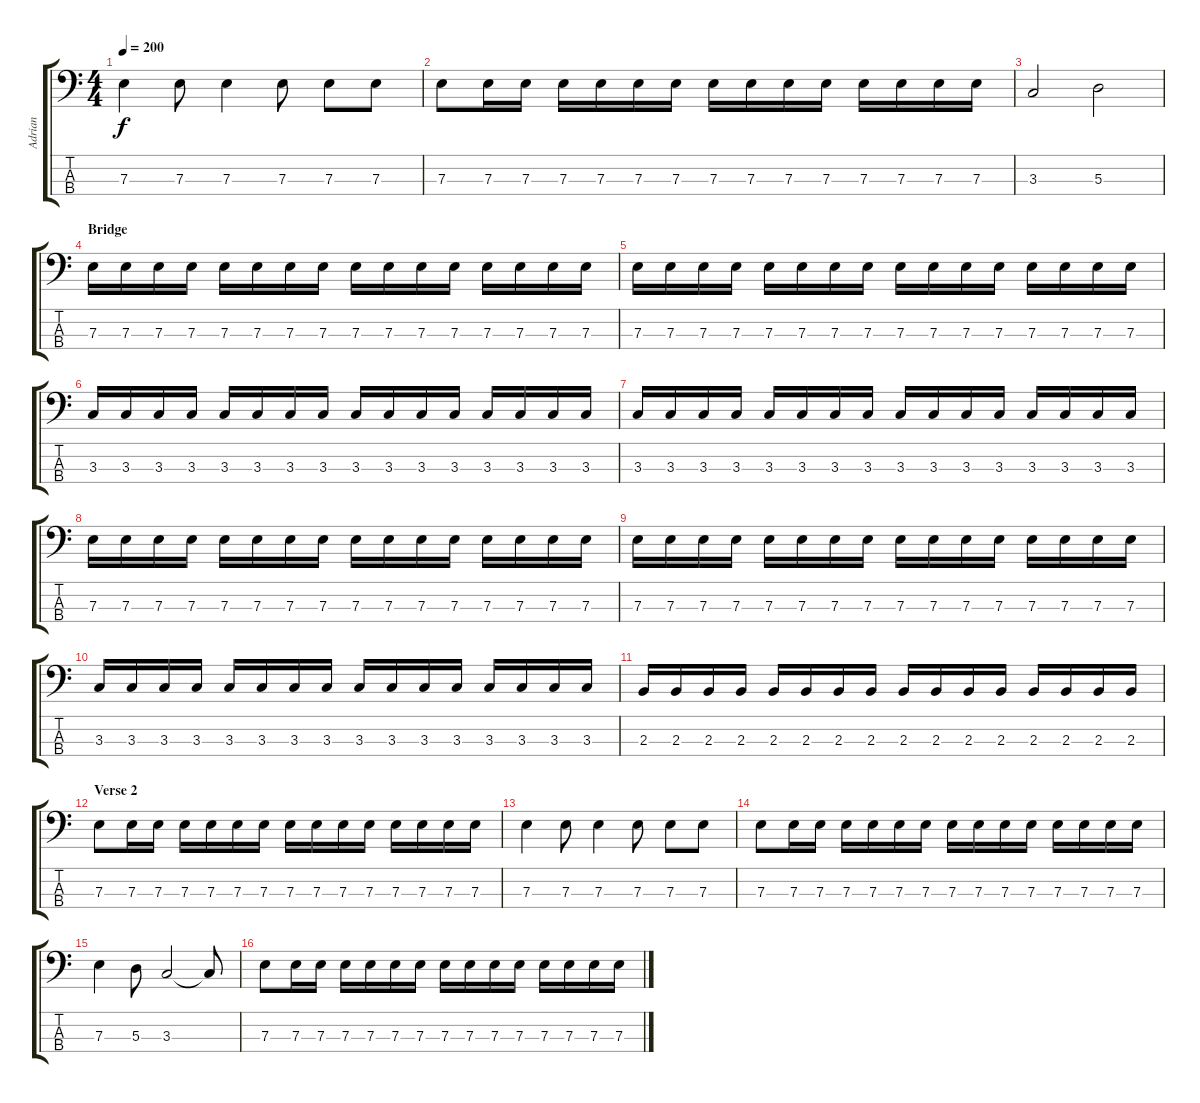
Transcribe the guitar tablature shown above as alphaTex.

\track ("Adrian" "Adrian") {instrument electricbasspick}
\staff {score tabs}
\tuning (G2 D2 A1 E1) {hide}
\ts (4 4)
\tempo 200
\clef f4
\ks c
7.3.4{dy f} 7.3.8 7.3.4 7.3.8 7.3.8 7.3.8 |
7.3.8 7.3.16 7.3.16 7.3.16 7.3.16 7.3.16 7.3.16 7.3.16 7.3.16 7.3.16 7.3.16 7.3.16 7.3.16 7.3.16 7.3.16 |
3.3.2 5.3.2 |
\section ("" "Bridge")
7.3.16 7.3.16 7.3.16 7.3.16 7.3.16 7.3.16 7.3.16 7.3.16 7.3.16 7.3.16 7.3.16 7.3.16 7.3.16 7.3.16 7.3.16 7.3.16 |
7.3.16 7.3.16 7.3.16 7.3.16 7.3.16 7.3.16 7.3.16 7.3.16 7.3.16 7.3.16 7.3.16 7.3.16 7.3.16 7.3.16 7.3.16 7.3.16 |
3.3.16 3.3.16 3.3.16 3.3.16 3.3.16 3.3.16 3.3.16 3.3.16 3.3.16 3.3.16 3.3.16 3.3.16 3.3.16 3.3.16 3.3.16 3.3.16 |
3.3.16 3.3.16 3.3.16 3.3.16 3.3.16 3.3.16 3.3.16 3.3.16 3.3.16 3.3.16 3.3.16 3.3.16 3.3.16 3.3.16 3.3.16 3.3.16 |
7.3.16 7.3.16 7.3.16 7.3.16 7.3.16 7.3.16 7.3.16 7.3.16 7.3.16 7.3.16 7.3.16 7.3.16 7.3.16 7.3.16 7.3.16 7.3.16 |
7.3.16 7.3.16 7.3.16 7.3.16 7.3.16 7.3.16 7.3.16 7.3.16 7.3.16 7.3.16 7.3.16 7.3.16 7.3.16 7.3.16 7.3.16 7.3.16 |
3.3.16 3.3.16 3.3.16 3.3.16 3.3.16 3.3.16 3.3.16 3.3.16 3.3.16 3.3.16 3.3.16 3.3.16 3.3.16 3.3.16 3.3.16 3.3.16 |
2.3.16 2.3.16 2.3.16 2.3.16 2.3.16 2.3.16 2.3.16 2.3.16 2.3.16 2.3.16 2.3.16 2.3.16 2.3.16 2.3.16 2.3.16 2.3.16 |
\section ("" "Verse 2")
7.3.8 7.3.16 7.3.16 7.3.16 7.3.16 7.3.16 7.3.16 7.3.16 7.3.16 7.3.16 7.3.16 7.3.16 7.3.16 7.3.16 7.3.16 |
7.3.4 7.3.8 7.3.4 7.3.8 7.3.8 7.3.8 |
7.3.8 7.3.16 7.3.16 7.3.16 7.3.16 7.3.16 7.3.16 7.3.16 7.3.16 7.3.16 7.3.16 7.3.16 7.3.16 7.3.16 7.3.16 |
7.3.4 5.3.8 3.3.2 3.3{t}.8 |
7.3.8 7.3.16 7.3.16 7.3.16 7.3.16 7.3.16 7.3.16 7.3.16 7.3.16 7.3.16 7.3.16 7.3.16 7.3.16 7.3.16 7.3.16
